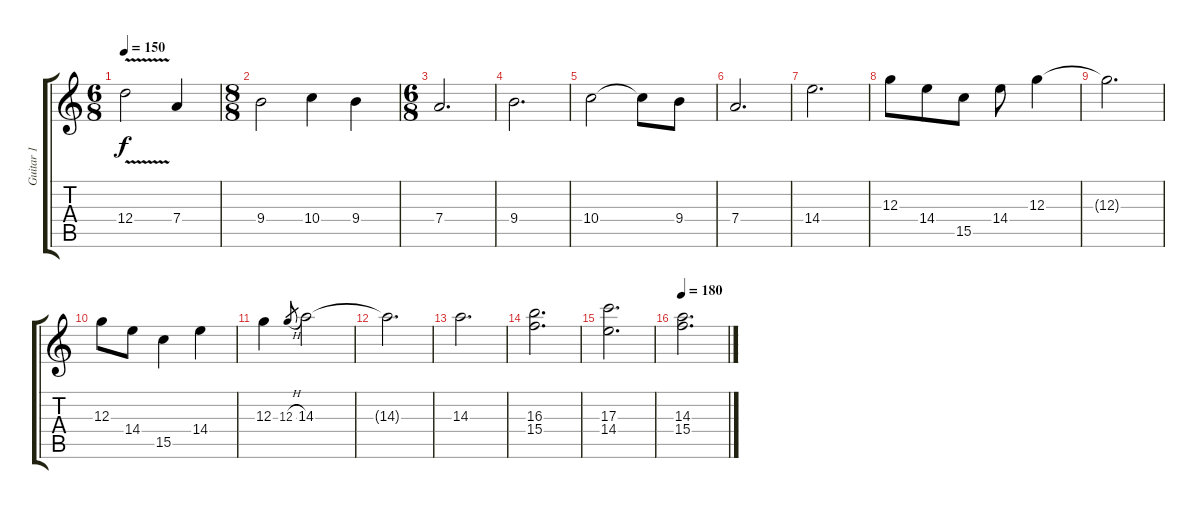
\track ("Guitar 1" "Guitar 1") {instrument overdrivenguitar}
\staff {score tabs}
\tuning (E4 B3 G3 D3 A2 E2) {hide}
\ts (6 8)
\tempo 150
\clef g2
\ks c
12.4{v}.2{dy f} 7.4.4 |
\ts (8 8)
9.4.2 10.4.4 9.4.4 |
\ts (6 8)
7.4.2{d} |
9.4.2{d} |
10.4.2 10.4{t}.8 9.4.8 |
7.4.2{d} |
14.4.2{d} |
12.3.8 14.4.8 15.5.8 14.4.8 12.3.4 |
12.3{t}.2{d} |
12.3.8 14.4.8 15.5.4 14.4.4 |
12.3.4 12.3{h}.8{gr} 14.3.2 |
14.3{t}.2{d} |
14.3.2{d} |
(16.3 15.4).2{d} |
(17.3 14.4).2{d} |
\tempo 180
(14.3 15.4).2{d}
